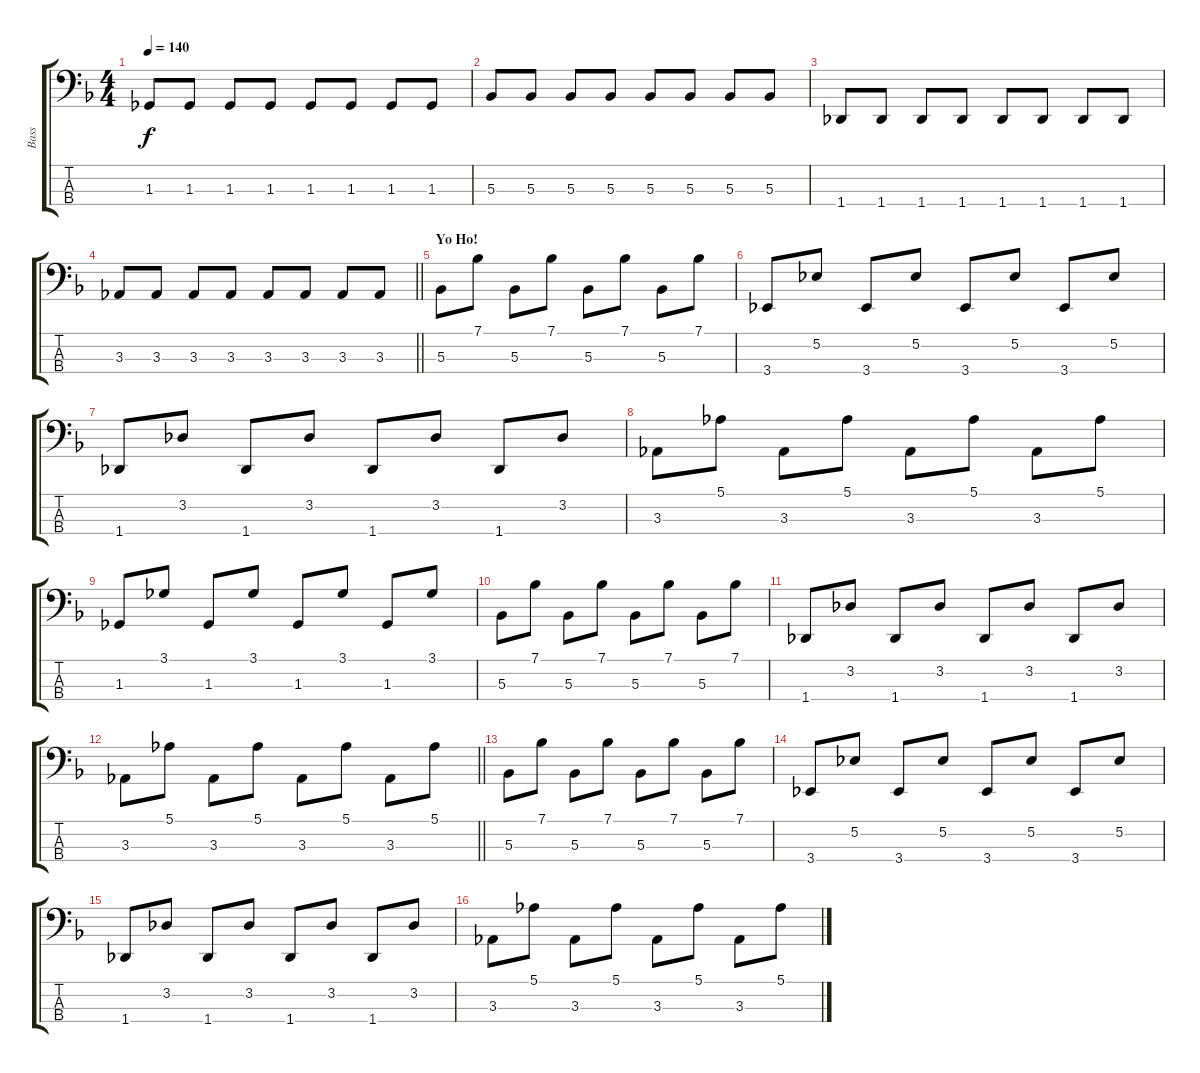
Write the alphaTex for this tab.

\track ("Bass" "Bass") {instrument electricbasspick}
\staff {score tabs}
\tuning (Eb2 Bb1 F1 C1) {hide}
\ts (4 4)
\tempo 140
\clef f4
\ks dminor
1.3.8{dy f} 1.3.8 1.3.8 1.3.8 1.3.8 1.3.8 1.3.8 1.3.8 |
5.3.8 5.3.8 5.3.8 5.3.8 5.3.8 5.3.8 5.3.8 5.3.8 |
1.4.8 1.4.8 1.4.8 1.4.8 1.4.8 1.4.8 1.4.8 1.4.8 |
\barLineRight lightlight
3.3.8 3.3.8 3.3.8 3.3.8 3.3.8 3.3.8 3.3.8 3.3.8 |
\section ("" "Yo Ho!")
5.3.8 7.1.8 5.3.8 7.1.8 5.3.8 7.1.8 5.3.8 7.1.8 |
3.4.8 5.2.8 3.4.8 5.2.8 3.4.8 5.2.8 3.4.8 5.2.8 |
1.4.8 3.2.8 1.4.8 3.2.8 1.4.8 3.2.8 1.4.8 3.2.8 |
3.3.8 5.1.8 3.3.8 5.1.8 3.3.8 5.1.8 3.3.8 5.1.8 |
1.3.8 3.1.8 1.3.8 3.1.8 1.3.8 3.1.8 1.3.8 3.1.8 |
5.3.8 7.1.8 5.3.8 7.1.8 5.3.8 7.1.8 5.3.8 7.1.8 |
1.4.8 3.2.8 1.4.8 3.2.8 1.4.8 3.2.8 1.4.8 3.2.8 |
\barLineRight lightlight
3.3.8 5.1.8 3.3.8 5.1.8 3.3.8 5.1.8 3.3.8 5.1.8 |
5.3.8 7.1.8 5.3.8 7.1.8 5.3.8 7.1.8 5.3.8 7.1.8 |
3.4.8 5.2.8 3.4.8 5.2.8 3.4.8 5.2.8 3.4.8 5.2.8 |
1.4.8 3.2.8 1.4.8 3.2.8 1.4.8 3.2.8 1.4.8 3.2.8 |
3.3.8 5.1.8 3.3.8 5.1.8 3.3.8 5.1.8 3.3.8 5.1.8
